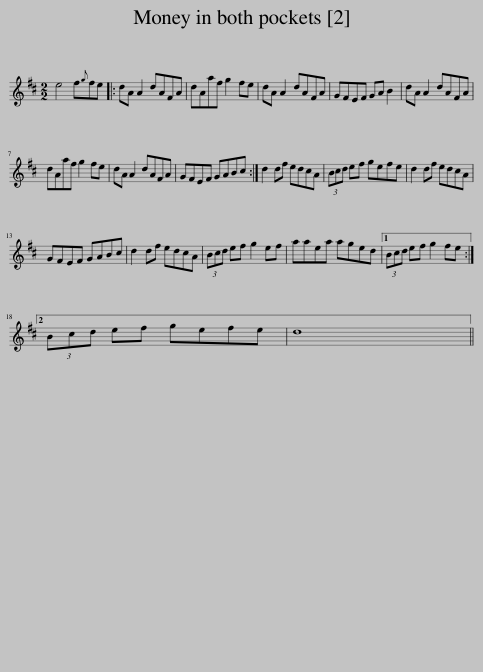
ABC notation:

X:1
L:1/8
M:2/2
I:linebreak $
K:D
V:1 treble
V:1
 e4 f{g}fe |: dA A2 dAFA | dAaf g2 fe | dA A2 dAFA | GFEF GA B2 | %5
 dA A2 dAFA |$ dAaf g2 fe | dA A2 dAFA | GFEF GABc :| d2 df edcA | %10
 (3Bcd ef gefe | d2 df edcA |$ GFEF GABc | d2 df edcA | (3Bcd ef g2 ef | %15
 aaea aged |1 (3Bcd ef g2 fe :|2$ (3Bcd ef gefe | d8 || %19
